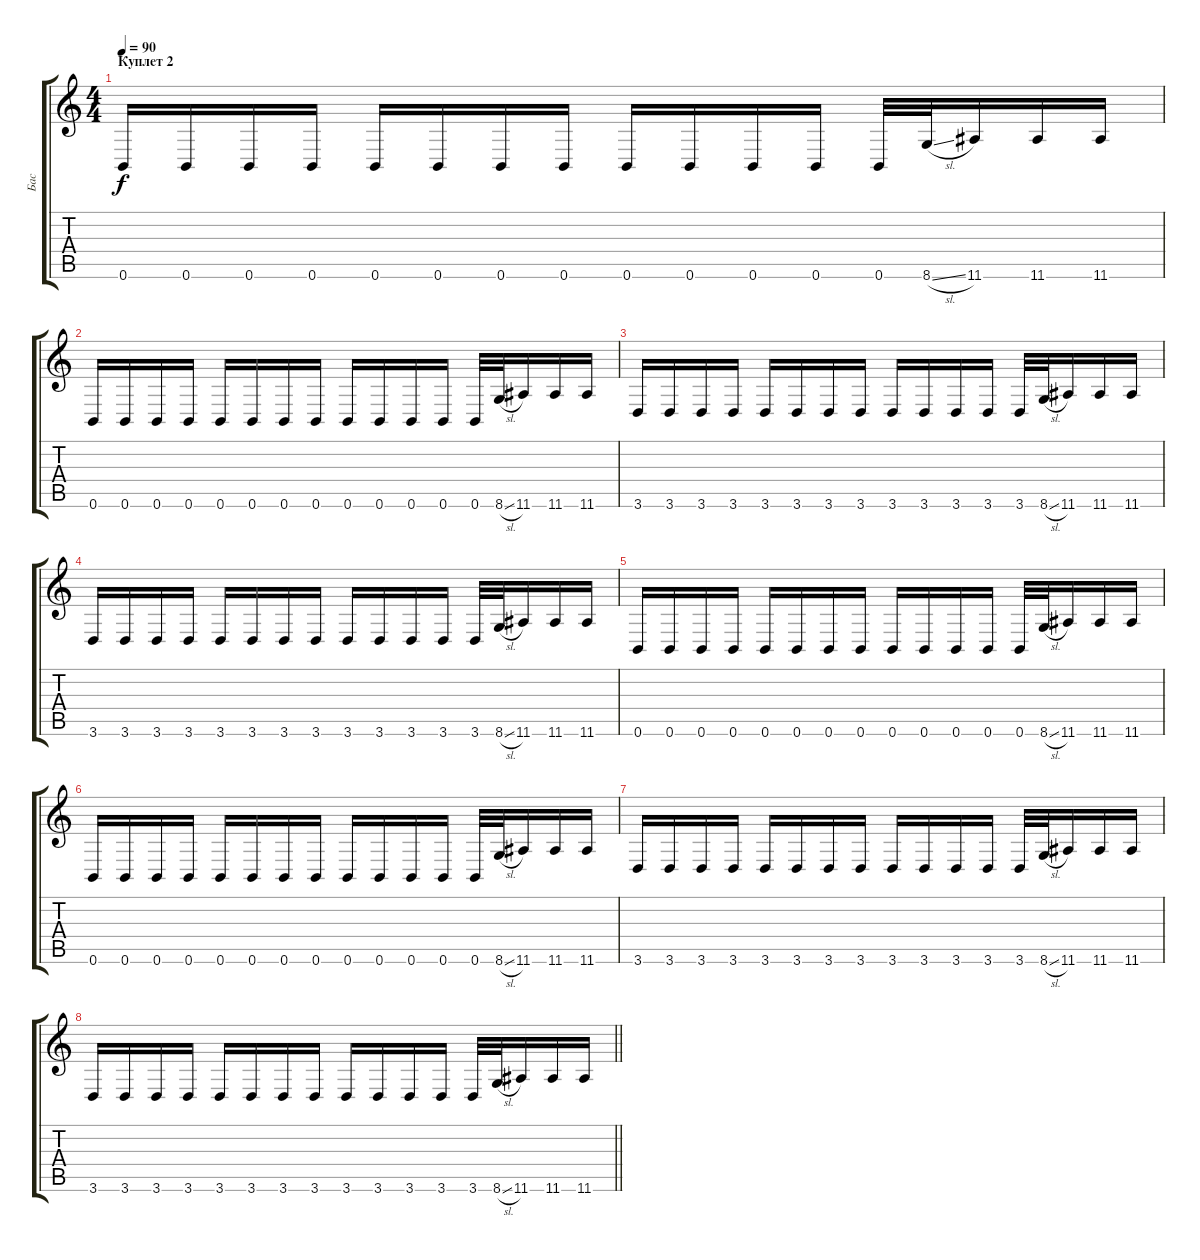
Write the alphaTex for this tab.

\track ("Бас" "Бас") {instrument electricbassfinger}
\staff {score tabs}
\tuning (Db4 Ab3 E3 B2 Gb2 B1) {hide}
\ts (4 4)
\section ("" "Куплет 2")
\tempo 90
\clef g2
\ks c
0.6.16{dy f} 0.6.16 0.6.16 0.6.16 0.6.16 0.6.16 0.6.16 0.6.16 0.6.16 0.6.16 0.6.16 0.6.16 0.6.32 8.6{sl}.32 11.6.16 11.6.16 11.6.16 |
0.6.16 0.6.16 0.6.16 0.6.16 0.6.16 0.6.16 0.6.16 0.6.16 0.6.16 0.6.16 0.6.16 0.6.16 0.6.32 8.6{sl}.32 11.6.16 11.6.16 11.6.16 |
3.6.16 3.6.16 3.6.16 3.6.16 3.6.16 3.6.16 3.6.16 3.6.16 3.6.16 3.6.16 3.6.16 3.6.16 3.6.32 8.6{sl}.32 11.6.16 11.6.16 11.6.16 |
3.6.16 3.6.16 3.6.16 3.6.16 3.6.16 3.6.16 3.6.16 3.6.16 3.6.16 3.6.16 3.6.16 3.6.16 3.6.32 8.6{sl}.32 11.6.16 11.6.16 11.6.16 |
0.6.16 0.6.16 0.6.16 0.6.16 0.6.16 0.6.16 0.6.16 0.6.16 0.6.16 0.6.16 0.6.16 0.6.16 0.6.32 8.6{sl}.32 11.6.16 11.6.16 11.6.16 |
0.6.16 0.6.16 0.6.16 0.6.16 0.6.16 0.6.16 0.6.16 0.6.16 0.6.16 0.6.16 0.6.16 0.6.16 0.6.32 8.6{sl}.32 11.6.16 11.6.16 11.6.16 |
3.6.16 3.6.16 3.6.16 3.6.16 3.6.16 3.6.16 3.6.16 3.6.16 3.6.16 3.6.16 3.6.16 3.6.16 3.6.32 8.6{sl}.32 11.6.16 11.6.16 11.6.16 |
\barLineRight lightlight
3.6.16 3.6.16 3.6.16 3.6.16 3.6.16 3.6.16 3.6.16 3.6.16 3.6.16 3.6.16 3.6.16 3.6.16 3.6.32 8.6{sl}.32 11.6.16 11.6.16 11.6.16
